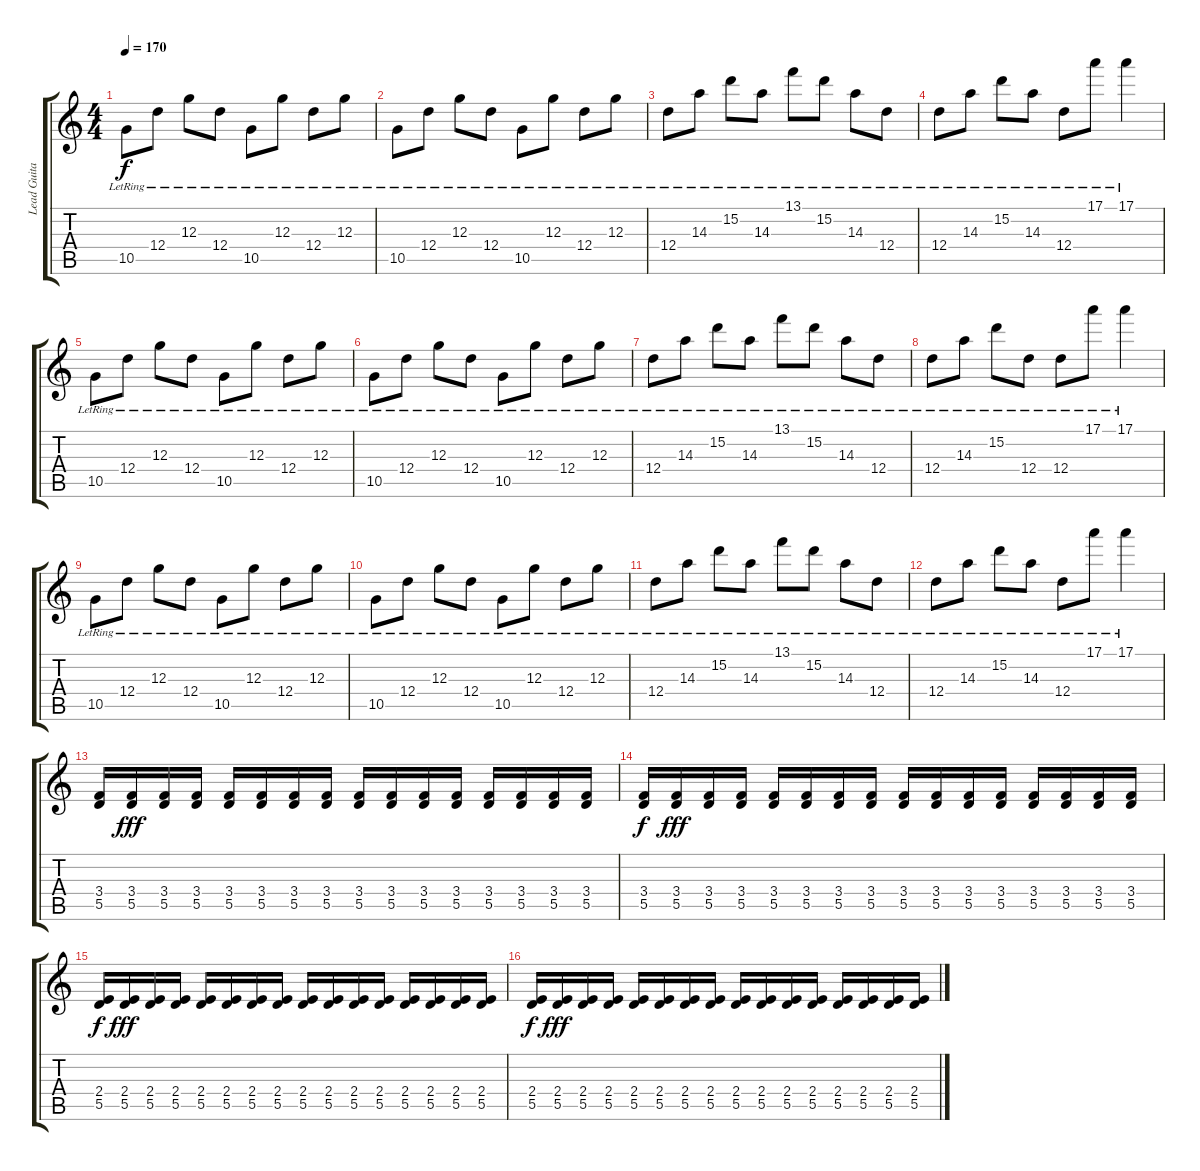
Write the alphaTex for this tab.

\track ("Lead Guitar" "Lead Guita") {instrument distortionguitar}
\staff {score tabs}
\tuning (E4 B3 G3 D3 A2 E2) {hide}
\ts (4 4)
\tempo 170
\clef g2
\ks c
10.5{lr}.8{dy f} 12.4{lr}.8 12.3{lr}.8 12.4{lr}.8 10.5{lr}.8 12.3{lr}.8 12.4{lr}.8 12.3{lr}.8 |
10.5{lr}.8 12.4{lr}.8 12.3{lr}.8 12.4{lr}.8 10.5{lr}.8 12.3{lr}.8 12.4{lr}.8 12.3{lr}.8 |
12.4{lr}.8 14.3{lr}.8 15.2{lr}.8 14.3{lr}.8 13.1{lr}.8 15.2{lr}.8 14.3{lr}.8 12.4{lr}.8 |
12.4{lr}.8 14.3{lr}.8 15.2{lr}.8 14.3{lr}.8 12.4{lr}.8 17.1{lr}.8 17.1{lr}.4 |
10.5{lr}.8 12.4{lr}.8 12.3{lr}.8 12.4{lr}.8 10.5{lr}.8 12.3{lr}.8 12.4{lr}.8 12.3{lr}.8 |
10.5{lr}.8 12.4{lr}.8 12.3{lr}.8 12.4{lr}.8 10.5{lr}.8 12.3{lr}.8 12.4{lr}.8 12.3{lr}.8 |
12.4{lr}.8 14.3{lr}.8 15.2{lr}.8 14.3{lr}.8 13.1{lr}.8 15.2{lr}.8 14.3{lr}.8 12.4{lr}.8 |
12.4{lr}.8 14.3{lr}.8 15.2{lr}.8 12.4{lr}.8 12.4{lr}.8 17.1{lr}.8 17.1{lr}.4 |
10.5{lr}.8 12.4{lr}.8 12.3{lr}.8 12.4{lr}.8 10.5{lr}.8 12.3{lr}.8 12.4{lr}.8 12.3{lr}.8 |
10.5{lr}.8 12.4{lr}.8 12.3{lr}.8 12.4{lr}.8 10.5{lr}.8 12.3{lr}.8 12.4{lr}.8 12.3{lr}.8 |
12.4{lr}.8 14.3{lr}.8 15.2{lr}.8 14.3{lr}.8 13.1{lr}.8 15.2{lr}.8 14.3{lr}.8 12.4{lr}.8 |
12.4{lr}.8 14.3{lr}.8 15.2{lr}.8 14.3{lr}.8 12.4{lr}.8 17.1{lr}.8 17.1{lr}.4 |
(3.4 5.5).16 (3.4 5.5).16{dy fff} (3.4 5.5).16 (3.4 5.5).16 (3.4 5.5).16 (3.4 5.5).16 (3.4 5.5).16 (3.4 5.5).16 (3.4 5.5).16 (3.4 5.5).16 (3.4 5.5).16 (3.4 5.5).16 (3.4 5.5).16 (3.4 5.5).16 (3.4 5.5).16 (3.4 5.5).16 |
(3.4 5.5).16{dy f} (3.4 5.5).16{dy fff} (3.4 5.5).16 (3.4 5.5).16 (3.4 5.5).16 (3.4 5.5).16 (3.4 5.5).16 (3.4 5.5).16 (3.4 5.5).16 (3.4 5.5).16 (3.4 5.5).16 (3.4 5.5).16 (3.4 5.5).16 (3.4 5.5).16 (3.4 5.5).16 (3.4 5.5).16 |
(2.4 5.5).16{dy f} (2.4 5.5).16{dy fff} (2.4 5.5).16 (2.4 5.5).16 (2.4 5.5).16 (2.4 5.5).16 (2.4 5.5).16 (2.4 5.5).16 (2.4 5.5).16 (2.4 5.5).16 (2.4 5.5).16 (2.4 5.5).16 (2.4 5.5).16 (2.4 5.5).16 (2.4 5.5).16 (2.4 5.5).16 |
(2.4 5.5).16{dy f} (2.4 5.5).16{dy fff} (2.4 5.5).16 (2.4 5.5).16 (2.4 5.5).16 (2.4 5.5).16 (2.4 5.5).16 (2.4 5.5).16 (2.4 5.5).16 (2.4 5.5).16 (2.4 5.5).16 (2.4 5.5).16 (2.4 5.5).16 (2.4 5.5).16 (2.4 5.5).16 (2.4 5.5).16
